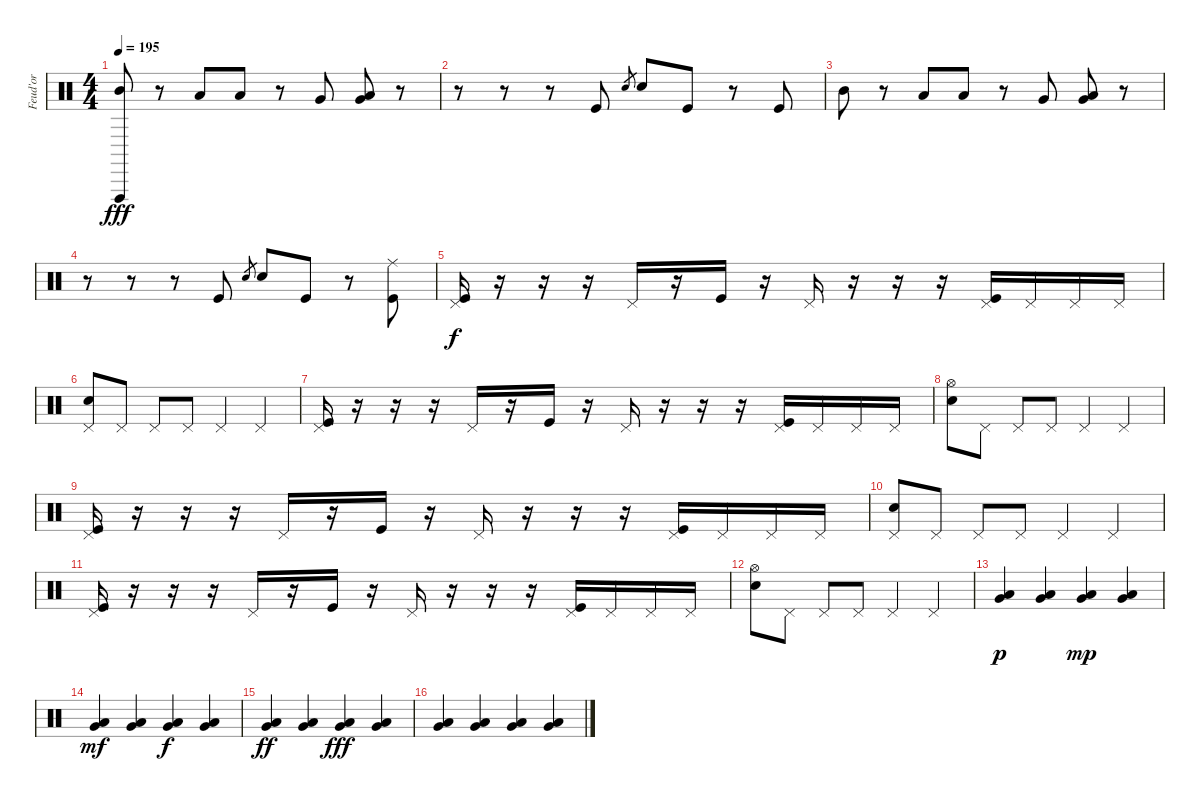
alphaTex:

\track ("Feud'or" "Feud'or") {instrument percussion}
\staff {score}
\articulation defaults
\ts (4 4)
\tempo 195
\clef neutral
\ks c
("Vibraslap (hit)" "Mid Tom (hit)").8{dy fff} r.8 "Low Tom (hit)".8 "Low Tom (hit)".8 r.8 "Very Low Tom (hit)".8 ("Very Low Tom (hit)" "Low Floor Tom (hit)").8 r.8 |
r.8 r.8 r.8 "Kick (hit)".8 "Snare (hit) 2".8{gr} "Snare (hit) 2".8 "Kick (hit)".8 r.8 "Kick (hit)".8 |
"Mid Tom (hit)".8 r.8 "Low Tom (hit)".8 "Low Tom (hit)".8 r.8 "Very Low Tom (hit)".8 ("Very Low Tom (hit)" "Low Floor Tom (hit)").8 r.8 |
r.8 r.8 r.8 "Kick (hit)".8 "Snare (hit) 2".8{gr} "Snare (hit) 2".8 "Kick (hit)".8 r.8 ("Ride (middle)" "Kick (hit)").8 |
("Pedal Hi-Hat (hit)" "Kick (hit)").16{dy f} r.16 r.16 r.16 "Pedal Hi-Hat (hit)".16 r.16 "Kick (hit)".16 r.16 "Pedal Hi-Hat (hit)".16 r.16 r.16 r.16 ("Pedal Hi-Hat (hit)" "Kick (hit)").16 "Pedal Hi-Hat (hit)".16 "Pedal Hi-Hat (hit)".16 "Pedal Hi-Hat (hit)".16 |
("Pedal Hi-Hat (hit)" "Snare (hit) 2").8 "Pedal Hi-Hat (hit)".8 "Pedal Hi-Hat (hit)".8 "Pedal Hi-Hat (hit)".8 "Pedal Hi-Hat (hit)".4 "Pedal Hi-Hat (hit)".4 |
("Pedal Hi-Hat (hit)" "Kick (hit)").16 r.16 r.16 r.16 "Pedal Hi-Hat (hit)".16 r.16 "Kick (hit)".16 r.16 "Pedal Hi-Hat (hit)".16 r.16 r.16 r.16 ("Pedal Hi-Hat (hit)" "Kick (hit)").16 "Pedal Hi-Hat (hit)".16 "Pedal Hi-Hat (hit)".16 "Pedal Hi-Hat (hit)".16 |
("Hi-Hat (open)" "Snare (hit) 2").8 "Pedal Hi-Hat (hit)".8 "Pedal Hi-Hat (hit)".8 "Pedal Hi-Hat (hit)".8 "Pedal Hi-Hat (hit)".4 "Pedal Hi-Hat (hit)".4 |
("Pedal Hi-Hat (hit)" "Kick (hit)").16 r.16 r.16 r.16 "Pedal Hi-Hat (hit)".16 r.16 "Kick (hit)".16 r.16 "Pedal Hi-Hat (hit)".16 r.16 r.16 r.16 ("Pedal Hi-Hat (hit)" "Kick (hit)").16 "Pedal Hi-Hat (hit)".16 "Pedal Hi-Hat (hit)".16 "Pedal Hi-Hat (hit)".16 |
("Pedal Hi-Hat (hit)" "Snare (hit) 2").8 "Pedal Hi-Hat (hit)".8 "Pedal Hi-Hat (hit)".8 "Pedal Hi-Hat (hit)".8 "Pedal Hi-Hat (hit)".4 "Pedal Hi-Hat (hit)".4 |
("Pedal Hi-Hat (hit)" "Kick (hit)").16 r.16 r.16 r.16 "Pedal Hi-Hat (hit)".16 r.16 "Kick (hit)".16 r.16 "Pedal Hi-Hat (hit)".16 r.16 r.16 r.16 ("Pedal Hi-Hat (hit)" "Kick (hit)").16 "Pedal Hi-Hat (hit)".16 "Pedal Hi-Hat (hit)".16 "Pedal Hi-Hat (hit)".16 |
("Hi-Hat (open)" "Snare (hit) 2").8 "Pedal Hi-Hat (hit)".8 "Pedal Hi-Hat (hit)".8 "Pedal Hi-Hat (hit)".8 "Pedal Hi-Hat (hit)".4 "Pedal Hi-Hat (hit)".4 |
("Low Tom (hit)" "Very Low Tom (hit)").4{dy p} ("Low Tom (hit)" "Very Low Tom (hit)").4 ("Low Tom (hit)" "Very Low Tom (hit)").4{dy mp} ("Low Tom (hit)" "Very Low Tom (hit)").4 |
("Low Tom (hit)" "Very Low Tom (hit)").4{dy mf} ("Low Tom (hit)" "Very Low Tom (hit)").4 ("Low Tom (hit)" "Very Low Tom (hit)").4{dy f} ("Low Tom (hit)" "Very Low Tom (hit)").4 |
("Low Tom (hit)" "Very Low Tom (hit)").4{dy ff} ("Low Tom (hit)" "Very Low Tom (hit)").4 ("Low Tom (hit)" "Very Low Tom (hit)").4{dy fff} ("Low Tom (hit)" "Very Low Tom (hit)").4 |
("Low Tom (hit)" "Very Low Tom (hit)").4 ("Low Tom (hit)" "Very Low Tom (hit)").4 ("Low Tom (hit)" "Very Low Tom (hit)").4 ("Low Tom (hit)" "Very Low Tom (hit)").4
